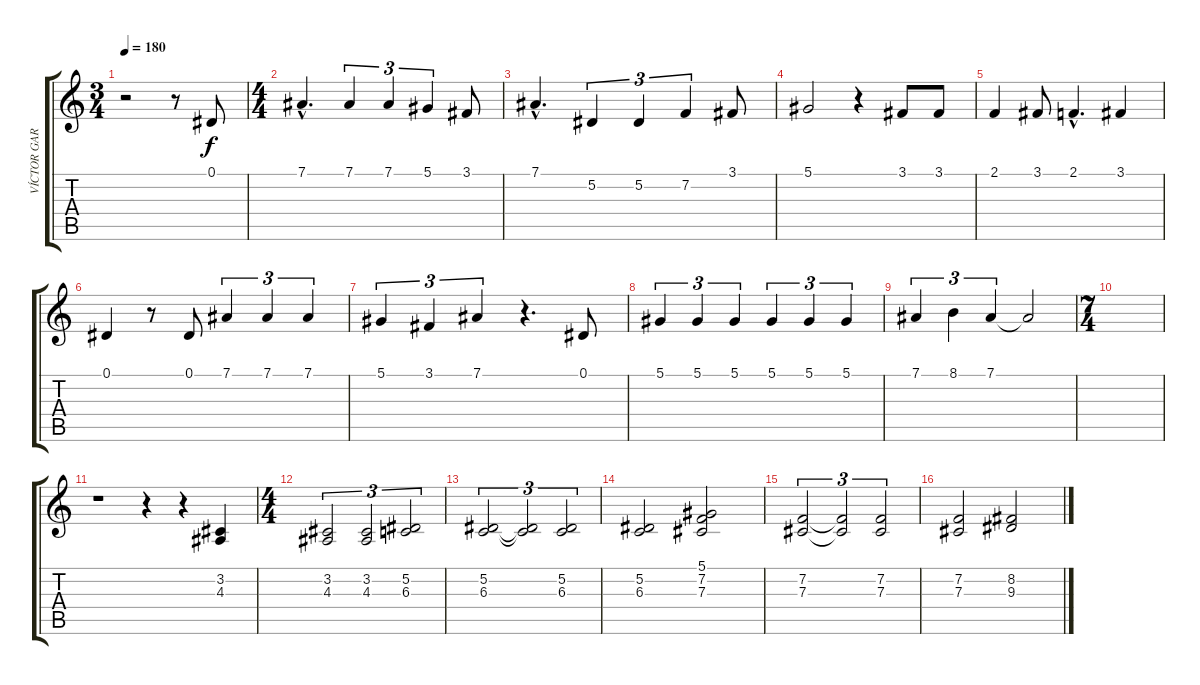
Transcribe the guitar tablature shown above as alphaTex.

\track ("VÍCTOR GARCÍA" "VÍCTOR GAR") {instrument clarinet}
\staff {score tabs}
\tuning (Eb4 Bb3 Gb3 Db3 Ab2 Eb2) {hide}
\ts (3 4)
\tempo 180
\clef g2
\ks c
r.2{dy f} r.8 0.1.8 |
\ts (4 4)
7.1{hac}.4{d} 7.1.4{tu (3 2)} 7.1.4{tu (3 2)} 5.1.4{tu (3 2)} 3.1.8 |
7.1{hac}.4{d} 5.2.4{tu (3 2)} 5.2.4{tu (3 2)} 7.2.4{tu (3 2)} 3.1.8 |
5.1.2 r.4 3.1.8 3.1.8 |
2.1.4 3.1.8 2.1{hac}.4{d} 3.1.4 |
0.1.4 r.8 0.1.8 7.1.4{tu (3 2)} 7.1.4{tu (3 2)} 7.1.4{tu (3 2)} |
5.1.4{tu (3 2)} 3.1.4{tu (3 2)} 7.1.4{tu (3 2)} r.4{d} 0.1.8 |
5.1.4{tu (3 2)} 5.1.4{tu (3 2)} 5.1.4{tu (3 2)} 5.1.4{tu (3 2)} 5.1.4{tu (3 2)} 5.1.4{tu (3 2)} |
7.1.4{tu (3 2)} 8.1.4{tu (3 2)} 7.1.4{tu (3 2)} 7.1{t}.2 |
\ts (7 4)
|
r.1 r.4 r.4 (3.2 4.3).4 |
\ts (4 4)
(3.2 4.3).2{tu (3 2)} (3.2 4.3).2{tu (3 2)} (5.2 6.3).2{tu (3 2)} |
(5.2 6.3).2{tu (3 2)} (5.2{t} 6.3{t}).2{tu (3 2)} (5.2 6.3).2{tu (3 2)} |
(5.2 6.3).2 (5.1 7.2 7.3).2 |
(7.2 7.3).2{tu (3 2)} (7.2{t} 7.3{t}).2{tu (3 2)} (7.2 7.3).2{tu (3 2)} |
(7.2 7.3).2 (8.2 9.3).2
